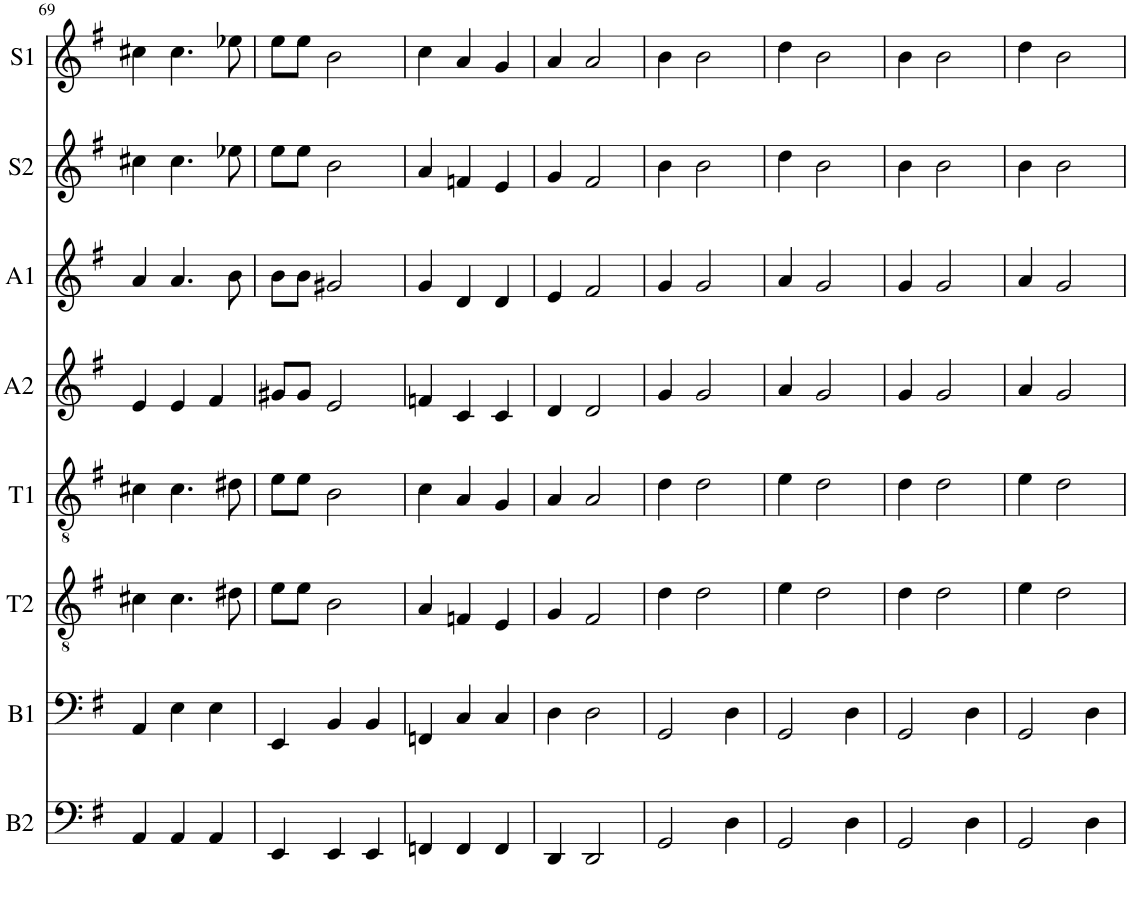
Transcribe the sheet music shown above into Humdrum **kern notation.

**kern	**kern	**kern	**kern	**kern	**kern	**kern	**kern
*part8	*part7	*part6	*part5	*part4	*part3	*part2	*part1
*staff8	*staff7	*staff6	*staff5	*staff4	*staff3	*staff2	*staff1
*I"Bass 2	*I"Bass 1	*I"Tenor 2	*I"Tenor 1	*I"Alto 2	*I"Alto 1	*I"Sop.2	*I"Sop 1
*I'B2	*I'B1	*I'T2	*I'T1	*I'A2	*I'A1	*I'S2	*I'S1
!!LO:PB:g=z
*clefF4	*clefF4	*clefGv2	*clefGv2	*clefG2	*clefG2	*clefG2	*clefG2
*k[f#]	*k[f#]	*k[f#]	*k[f#]	*k[f#]	*k[f#]	*k[f#]	*k[f#]
*M3/4	*M3/4	*M3/4	*M3/4	*M3/4	*M3/4	*M3/4	*M3/4
=69	=69	=69	=69	=69	=69	=69	=69
4AA/	4AA/	4c#X\	4c#X\	4e/	4a/	4cc#X\	4cc#X\
4AA/	4E\	4.c#\	4.c#\	4e/	4.a/	4.cc#\	4.cc#\
4AA/	4E\	.	.	4f#/	.	.	.
.	.	8d#X\	8d#X\	.	8b\	8ee-X\	8ee-X\
=70	=70	=70	=70	=70	=70	=70	=70
4EE/	4EE/	8e\L	8e\L	8g#X/L	8b\L	8ee\L	8ee\L
.	.	8e\J	8e\J	8g#/J	8b\J	8ee\J	8ee\J
4EE/	4BB/	2B\	2B\	2e/	2g#X/	2b\	2b\
4EE/	4BB/	.	.	.	.	.	.
=71	=71	=71	=71	=71	=71	=71	=71
4FFn/	4FFn/	4A/	4c\	4fn/	4g/	4a/	4cc\
4FF/	4C/	4Fn/	4A/	4c/	4d/	4fn/	4a/
4FF/	4C/	4E/	4G/	4c/	4d/	4e/	4g/
=72	=72	=72	=72	=72	=72	=72	=72
4DD/	4D\	4G/	4A/	4d/	4e/	4g/	4a/
2DD/	2D\	2F#/	2A/	2d/	2f#/	2f#/	2a/
=73	=73	=73	=73	=73	=73	=73	=73
2GG/	2GG/	4d\	4d\	4g/	4g/	4b\	4b\
.	.	2d\	2d\	2g/	2g/	2b\	2b\
4D\	4D\	.	.	.	.	.	.
=74	=74	=74	=74	=74	=74	=74	=74
2GG/	2GG/	4e\	4e\	4a/	4a/	4dd\	4dd\
.	.	2d\	2d\	2g/	2g/	2b\	2b\
4D\	4D\	.	.	.	.	.	.
=75	=75	=75	=75	=75	=75	=75	=75
2GG/	2GG/	4d\	4d\	4g/	4g/	4b\	4b\
.	.	2d\	2d\	2g/	2g/	2b\	2b\
4D\	4D\	.	.	.	.	.	.
=76	=76	=76	=76	=76	=76	=76	=76
2GG/	2GG/	4e\	4e\	4a/	4a/	4b\	4dd\
.	.	2d\	2d\	2g/	2g/	2b\	2b\
4D\	4D\	.	.	.	.	.	.
=	=	=	=	=	=	=	=
*-	*-	*-	*-	*-	*-	*-	*-
